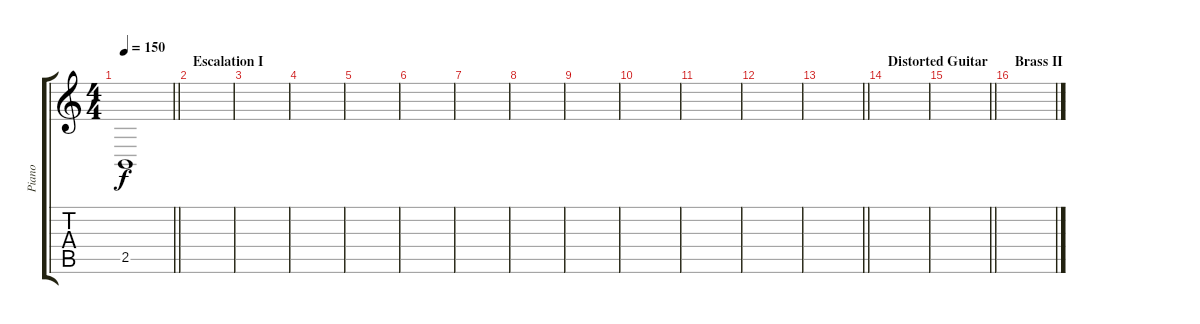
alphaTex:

\track ("Piano" "Piano") {instrument acousticgrandpiano}
\staff {score tabs}
\tuning (E4 B3 G3 D3 A2 E2) {hide}
\ts (4 4)
\tempo 150
\clef g2
\barLineRight lightlight
\ks c
2.5.1{dy f} |
\section ("" "Escalation I")
|
|
|
|
|
|
|
|
|
|
|
\barLineRight lightlight
|
\section ("" "Distorted Guitar")
|
\barLineRight lightlight
|
\section ("" "Brass II")
